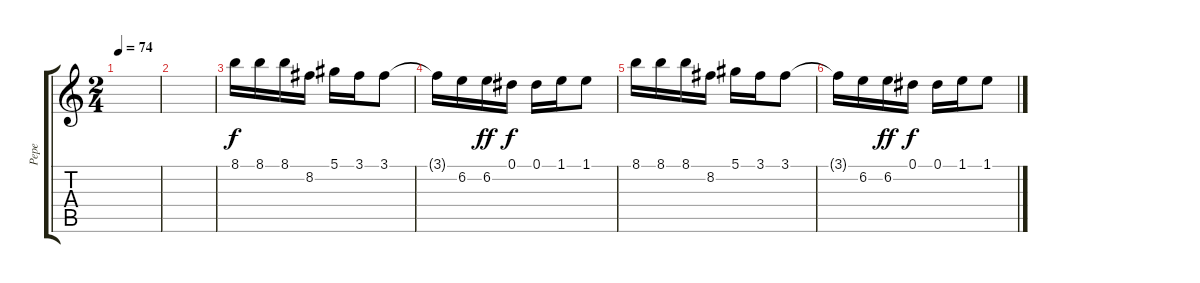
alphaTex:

\track ("Pepe" "Pepe") {instrument distortionguitar}
\staff {score tabs}
\tuning (Eb4 Bb3 Gb3 Db3 Ab2 Eb2) {hide}
\ts (2 4)
\tempo 74
\clef g2
\ks c
|
|
8.1.16{volume 0 balance 16 instrument distortionguitar} 8.1.16 8.1.16 8.2.16 5.1.16 3.1.16 3.1.8 |
3.1{t}.16 6.2.16 6.2.16{dy ff} 0.1.16{dy f} 0.1.16 1.1.16 1.1.8 |
8.1.16 8.1.16 8.1.16 8.2.16 5.1.16 3.1.16 3.1.8 |
3.1{t}.16 6.2.16 6.2.16{dy ff} 0.1.16{dy f} 0.1.16 1.1.16 1.1.8
